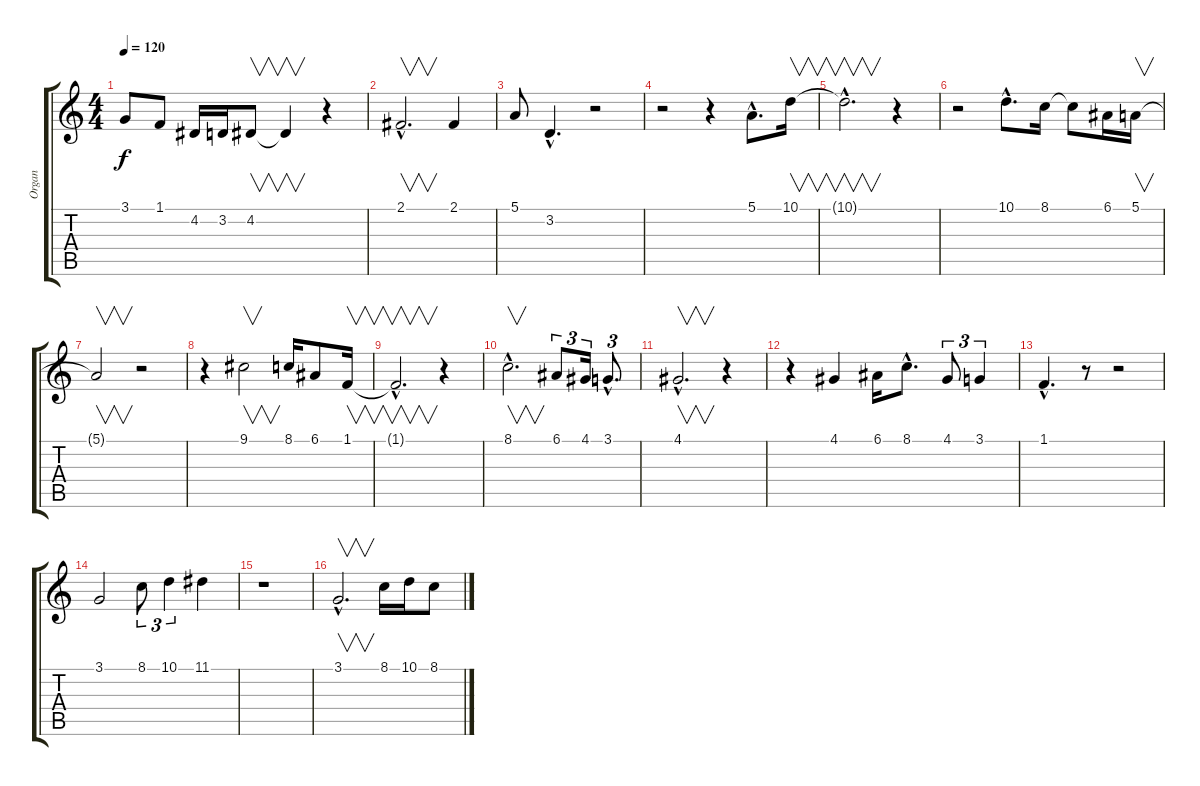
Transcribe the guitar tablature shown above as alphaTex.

\track ("Organ" "Organ") {instrument drawbarorgan}
\staff {score tabs}
\tuning (E4 B3 G3 D3 A2 E2) {hide}
\ts (4 4)
\tempo 120
\clef g2
\ks c
3.1.8{dy f} 1.1.8 4.2.16 3.2.16 4.2.8{v} 4.2{t}.4{v} r.4 |
2.1{hac}.2{v d} 2.1.4 |
5.1.8 3.2{hac}.4{d} r.2 |
r.2 r.4 5.1{hac}.8{d} 10.1.16{v} |
10.1{hac t}.2{v d} r.4 |
r.2 10.1{hac}.8{d} 8.1.16 8.1{t}.8 6.1.16 5.1.16{v} |
5.1{t}.2{v} r.2 |
r.4 9.1.2{v} 8.1.16 6.1.8 1.1.16{v} |
1.1{hac t}.2{v d} r.4 |
8.1{hac}.2{v d} 6.1.8{tu (3 2)} 4.1.16{tu (3 2)} 3.1{hac}.8{d tu (3 2)} |
4.1{hac}.2{v d} r.4 |
r.4 4.1.4 6.1.16 8.1{hac}.8{d} 4.1.8{tu (3 2)} 3.1.4{tu (3 2)} |
1.1{hac}.4{d} r.8 r.2 |
3.1.2 8.1.8{tu (3 2)} 10.1.4{tu (3 2)} 11.1.4 |
r.1 |
3.1{hac}.2{v d} 8.1.16 10.1.16 8.1.8
